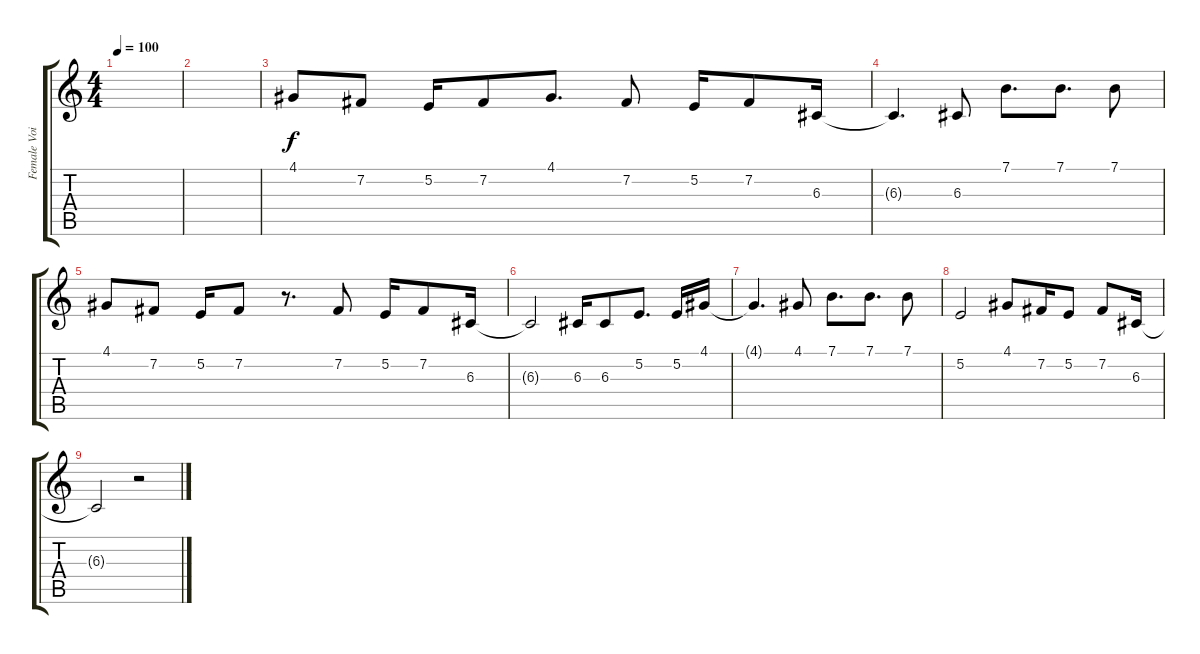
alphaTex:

\track ("Female Voice(s)" "Female Voi") {instrument clarinet}
\staff {score tabs}
\tuning (E4 B3 G3 D3 A2 E2) {hide}
\ts (4 4)
\tempo 100
\clef g2
\ks c
|
|
4.1.8 7.2.8 5.2.16 7.2.8 4.1.8{d} 7.2.8 5.2.16 7.2.8 6.3.16 |
6.3{t}.4{d} 6.3.8 7.1.8{d} 7.1.8{d} 7.1.8 |
4.1.8 7.2.8 5.2.16 7.2.8 r.8{d} 7.2.8 5.2.16 7.2.8 6.3.16 |
6.3{t}.2 6.3.16 6.3.8 5.2.8{d} 5.2.16 4.1.16 |
4.1{t}.4{d} 4.1.8 7.1.8{d} 7.1.8{d} 7.1.8 |
5.2.2 4.1.8 7.2.16 5.2.8 7.2.8 6.3.16 |
6.3{t}.2 r.2
